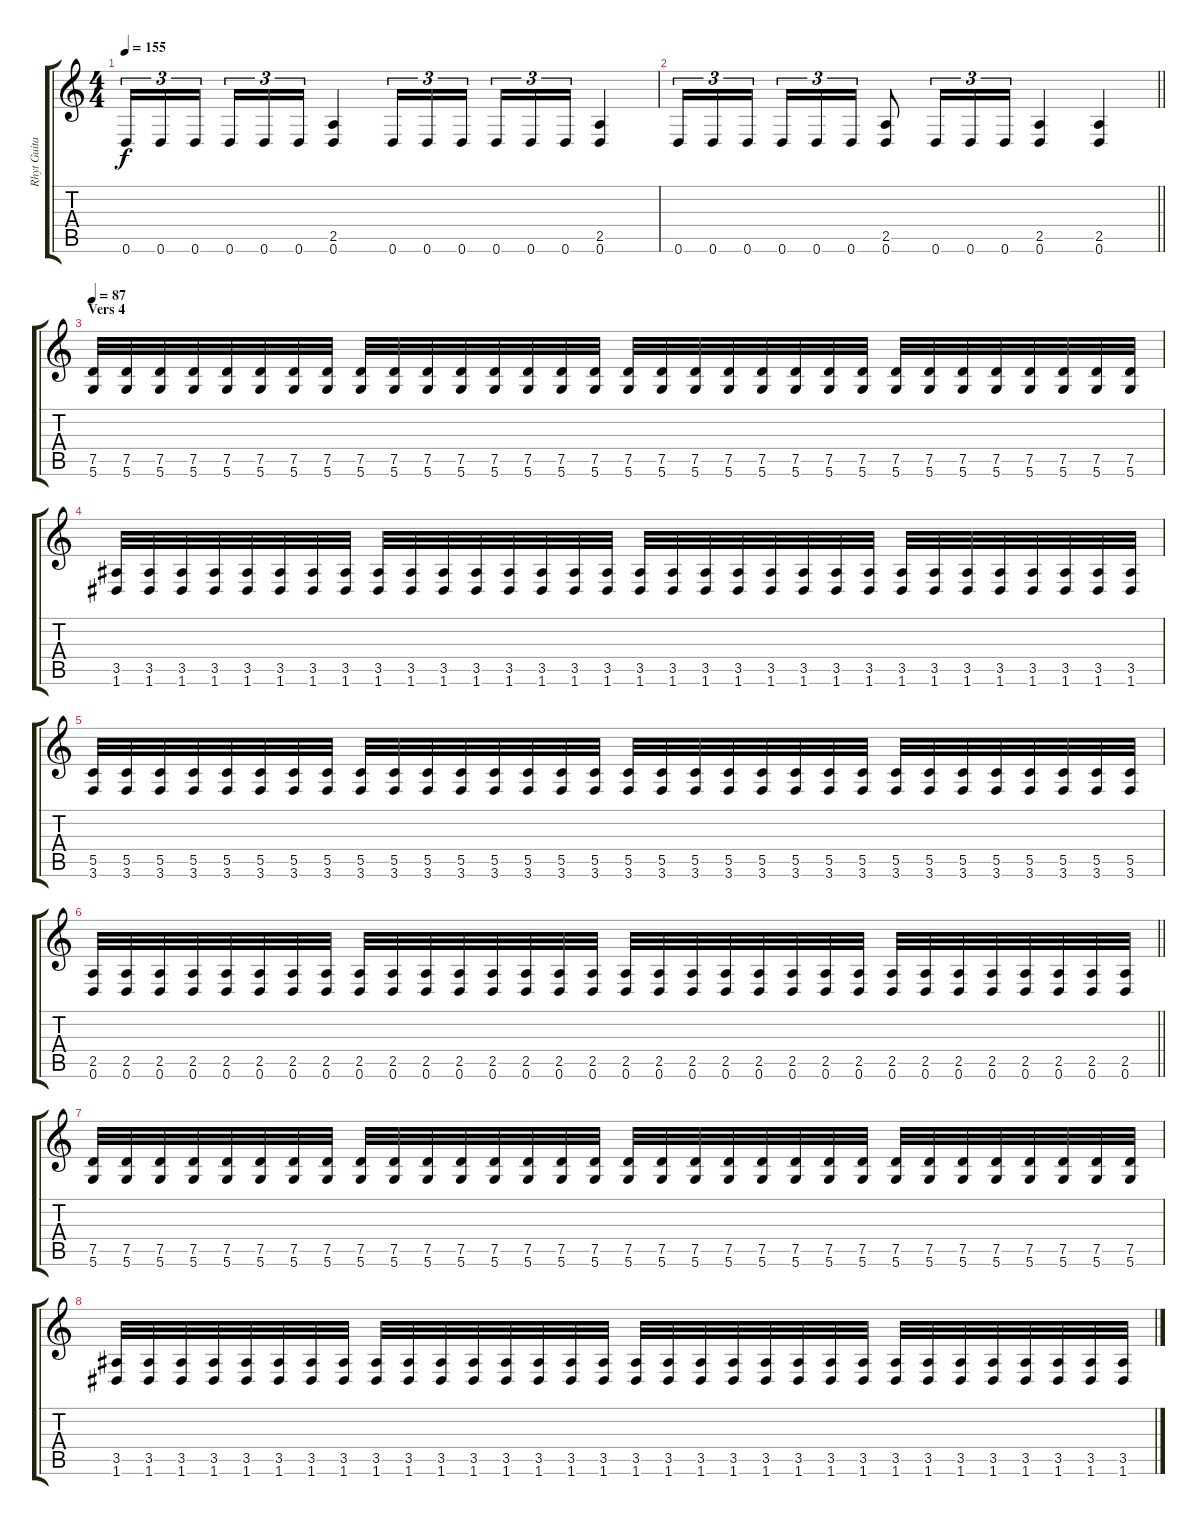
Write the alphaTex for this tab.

\track ("Rhyt Guitar" "Rhyt Guita") {instrument distortionguitar}
\staff {score tabs}
\tuning (D4 A3 F3 C3 G2 D2) {hide}
\ts (4 4)
\tempo 155
\clef g2
\ks c
0.6.16{tu (3 2) dy f} 0.6.16{tu (3 2)} 0.6.16{tu (3 2) beam splitsecondary} 0.6.16{tu (3 2)} 0.6.16{tu (3 2)} 0.6.16{tu (3 2)} (2.5 0.6).4 0.6.16{tu (3 2)} 0.6.16{tu (3 2)} 0.6.16{tu (3 2) beam splitsecondary} 0.6.16{tu (3 2)} 0.6.16{tu (3 2)} 0.6.16{tu (3 2)} (2.5 0.6).4 |
\barLineRight lightlight
0.6.16{tu (3 2)} 0.6.16{tu (3 2)} 0.6.16{tu (3 2) beam splitsecondary} 0.6.16{tu (3 2)} 0.6.16{tu (3 2)} 0.6.16{tu (3 2)} (2.5 0.6).8 0.6.16{tu (3 2)} 0.6.16{tu (3 2)} 0.6.16{tu (3 2)} (2.5 0.6).4 (2.5 0.6).4 |
\section ("" "Vers 4")
\tempo 87
(7.5 5.6).32 (7.5 5.6).32 (7.5 5.6).32 (7.5 5.6).32 (7.5 5.6).32 (7.5 5.6).32 (7.5 5.6).32 (7.5 5.6).32 (7.5 5.6).32 (7.5 5.6).32 (7.5 5.6).32 (7.5 5.6).32 (7.5 5.6).32 (7.5 5.6).32 (7.5 5.6).32 (7.5 5.6).32 (7.5 5.6).32 (7.5 5.6).32 (7.5 5.6).32 (7.5 5.6).32 (7.5 5.6).32 (7.5 5.6).32 (7.5 5.6).32 (7.5 5.6).32 (7.5 5.6).32 (7.5 5.6).32 (7.5 5.6).32 (7.5 5.6).32 (7.5 5.6).32 (7.5 5.6).32 (7.5 5.6).32 (7.5 5.6).32 |
(3.5 1.6).32 (3.5 1.6).32 (3.5 1.6).32 (3.5 1.6).32 (3.5 1.6).32 (3.5 1.6).32 (3.5 1.6).32 (3.5 1.6).32 (3.5 1.6).32 (3.5 1.6).32 (3.5 1.6).32 (3.5 1.6).32 (3.5 1.6).32 (3.5 1.6).32 (3.5 1.6).32 (3.5 1.6).32 (3.5 1.6).32 (3.5 1.6).32 (3.5 1.6).32 (3.5 1.6).32 (3.5 1.6).32 (3.5 1.6).32 (3.5 1.6).32 (3.5 1.6).32 (3.5 1.6).32 (3.5 1.6).32 (3.5 1.6).32 (3.5 1.6).32 (3.5 1.6).32 (3.5 1.6).32 (3.5 1.6).32 (3.5 1.6).32 |
(5.5 3.6).32 (5.5 3.6).32 (5.5 3.6).32 (5.5 3.6).32 (5.5 3.6).32 (5.5 3.6).32 (5.5 3.6).32 (5.5 3.6).32 (5.5 3.6).32 (5.5 3.6).32 (5.5 3.6).32 (5.5 3.6).32 (5.5 3.6).32 (5.5 3.6).32 (5.5 3.6).32 (5.5 3.6).32 (5.5 3.6).32 (5.5 3.6).32 (5.5 3.6).32 (5.5 3.6).32 (5.5 3.6).32 (5.5 3.6).32 (5.5 3.6).32 (5.5 3.6).32 (5.5 3.6).32 (5.5 3.6).32 (5.5 3.6).32 (5.5 3.6).32 (5.5 3.6).32 (5.5 3.6).32 (5.5 3.6).32 (5.5 3.6).32 |
\barLineRight lightlight
(2.5 0.6).32 (2.5 0.6).32 (2.5 0.6).32 (2.5 0.6).32 (2.5 0.6).32 (2.5 0.6).32 (2.5 0.6).32 (2.5 0.6).32 (2.5 0.6).32 (2.5 0.6).32 (2.5 0.6).32 (2.5 0.6).32 (2.5 0.6).32 (2.5 0.6).32 (2.5 0.6).32 (2.5 0.6).32 (2.5 0.6).32 (2.5 0.6).32 (2.5 0.6).32 (2.5 0.6).32 (2.5 0.6).32 (2.5 0.6).32 (2.5 0.6).32 (2.5 0.6).32 (2.5 0.6).32 (2.5 0.6).32 (2.5 0.6).32 (2.5 0.6).32 (2.5 0.6).32 (2.5 0.6).32 (2.5 0.6).32 (2.5 0.6).32 |
(7.5 5.6).32 (7.5 5.6).32 (7.5 5.6).32 (7.5 5.6).32 (7.5 5.6).32 (7.5 5.6).32 (7.5 5.6).32 (7.5 5.6).32 (7.5 5.6).32 (7.5 5.6).32 (7.5 5.6).32 (7.5 5.6).32 (7.5 5.6).32 (7.5 5.6).32 (7.5 5.6).32 (7.5 5.6).32 (7.5 5.6).32 (7.5 5.6).32 (7.5 5.6).32 (7.5 5.6).32 (7.5 5.6).32 (7.5 5.6).32 (7.5 5.6).32 (7.5 5.6).32 (7.5 5.6).32 (7.5 5.6).32 (7.5 5.6).32 (7.5 5.6).32 (7.5 5.6).32 (7.5 5.6).32 (7.5 5.6).32 (7.5 5.6).32 |
(3.5 1.6).32 (3.5 1.6).32 (3.5 1.6).32 (3.5 1.6).32 (3.5 1.6).32 (3.5 1.6).32 (3.5 1.6).32 (3.5 1.6).32 (3.5 1.6).32 (3.5 1.6).32 (3.5 1.6).32 (3.5 1.6).32 (3.5 1.6).32 (3.5 1.6).32 (3.5 1.6).32 (3.5 1.6).32 (3.5 1.6).32 (3.5 1.6).32 (3.5 1.6).32 (3.5 1.6).32 (3.5 1.6).32 (3.5 1.6).32 (3.5 1.6).32 (3.5 1.6).32 (3.5 1.6).32 (3.5 1.6).32 (3.5 1.6).32 (3.5 1.6).32 (3.5 1.6).32 (3.5 1.6).32 (3.5 1.6).32 (3.5 1.6).32
